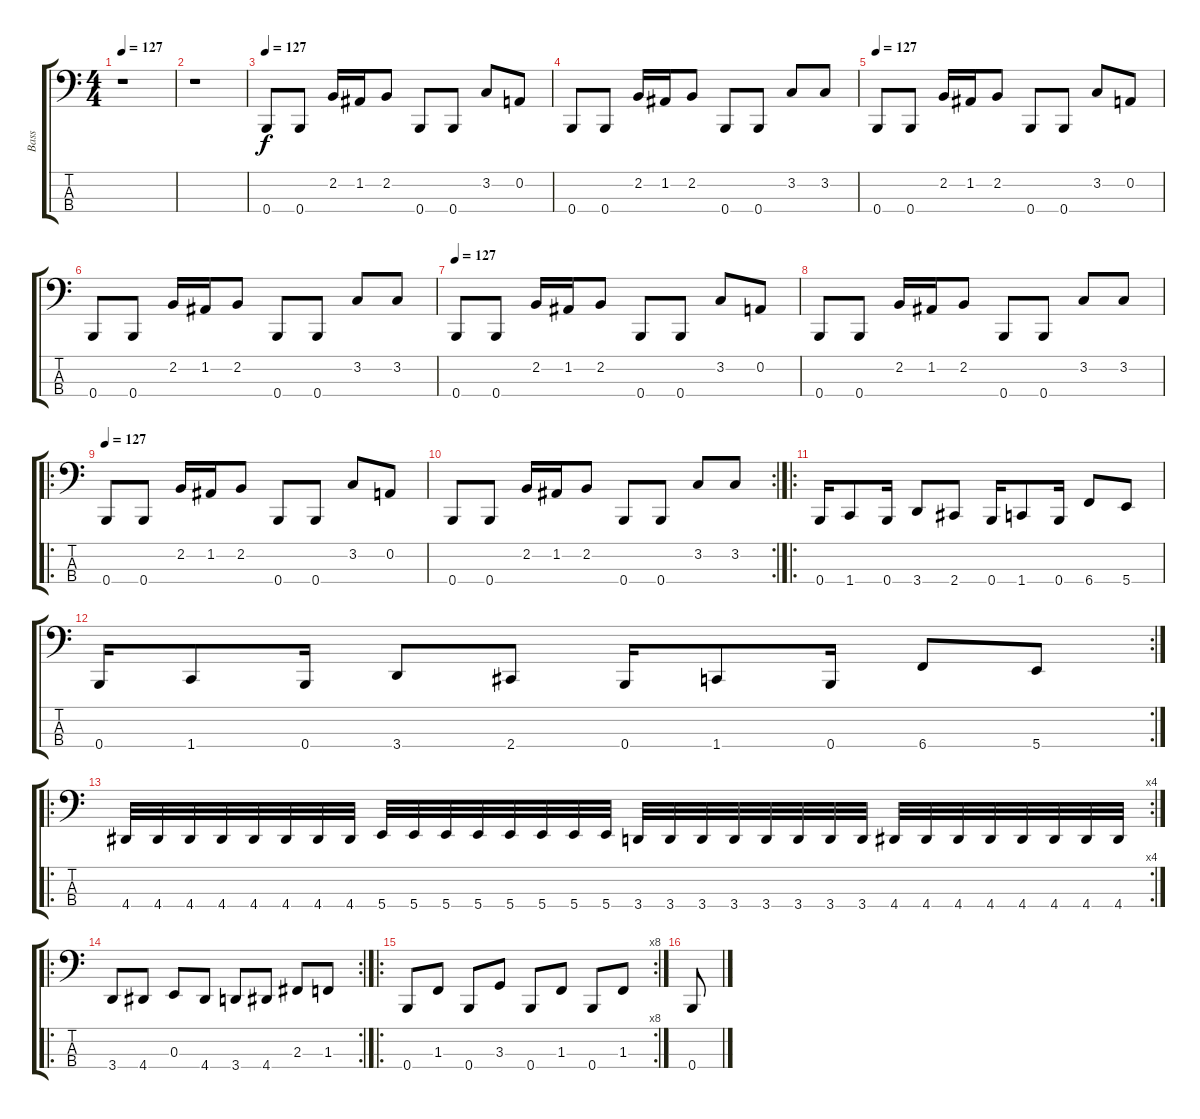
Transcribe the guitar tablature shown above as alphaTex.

\track ("Bass" "Bass") {instrument electricbassfinger}
\staff {score tabs}
\tuning (D2 A1 E1 B0) {hide}
\ts (4 4)
\tempo 127
\clef f4
\ks c
r.1{dy f instrument electricbassfinger} |
r.1 |
\tempo 127
0.4.8 0.4.8 2.2.16 1.2.16 2.2.8 0.4.8 0.4.8 3.2.8 0.2.8 |
0.4.8 0.4.8 2.2.16 1.2.16 2.2.8 0.4.8 0.4.8 3.2.8 3.2.8 |
\tempo 127
0.4.8 0.4.8 2.2.16 1.2.16 2.2.8 0.4.8 0.4.8 3.2.8 0.2.8 |
0.4.8 0.4.8 2.2.16 1.2.16 2.2.8 0.4.8 0.4.8 3.2.8 3.2.8 |
\tempo 127
0.4.8 0.4.8 2.2.16 1.2.16 2.2.8 0.4.8 0.4.8 3.2.8 0.2.8 |
0.4.8 0.4.8 2.2.16 1.2.16 2.2.8 0.4.8 0.4.8 3.2.8 3.2.8 |
\ro
\tempo 127
0.4.8 0.4.8 2.2.16 1.2.16 2.2.8 0.4.8 0.4.8 3.2.8 0.2.8 |
\rc 2
0.4.8 0.4.8 2.2.16 1.2.16 2.2.8 0.4.8 0.4.8 3.2.8 3.2.8 |
\ro
0.4.16 1.4.8 0.4.16 3.4.8 2.4.8 0.4.16 1.4.8 0.4.16 6.4.8 5.4.8 |
\rc 2
0.4.16 1.4.8 0.4.16 3.4.8 2.4.8 0.4.16 1.4.8 0.4.16 6.4.8 5.4.8 |
\ro
\rc 4
4.4.32 4.4.32 4.4.32 4.4.32 4.4.32 4.4.32 4.4.32 4.4.32 5.4.32 5.4.32 5.4.32 5.4.32 5.4.32 5.4.32 5.4.32 5.4.32 3.4.32 3.4.32 3.4.32 3.4.32 3.4.32 3.4.32 3.4.32 3.4.32 4.4.32 4.4.32 4.4.32 4.4.32 4.4.32 4.4.32 4.4.32 4.4.32 |
\ro
\rc 2
3.4.8 4.4.8 0.3.8 4.4.8 3.4.8 4.4.8 2.3.8 1.3.8 |
\ro
\rc 8
0.4.8 1.3.8 0.4.8 3.3.8 0.4.8 1.3.8 0.4.8 1.3.8 |
0.4.8
